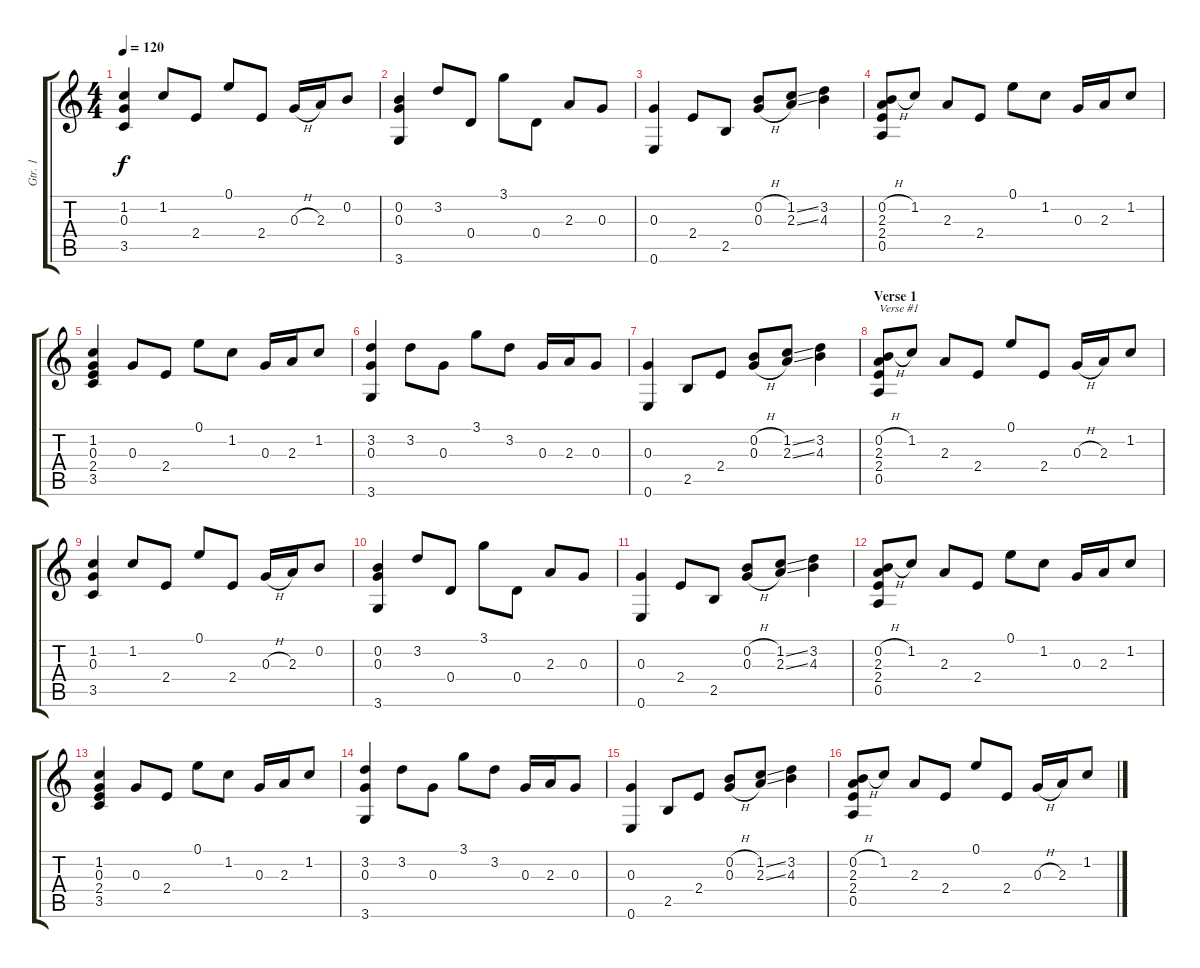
\track ("Gtr. 1" "Gtr. 1") {instrument acousticguitarsteel}
\staff {score tabs}
\tuning (E4 B3 G3 D3 A2 E2) {hide}
\ts (4 4)
\tempo 120
\clef g2
\ks c
(1.2 0.3 3.5).4{dy f} 1.2.8 2.4.8 0.1.8 2.4.8 0.3{h}.16 2.3.16 0.2.8 |
(0.2 0.3 3.6).4 3.2.8 0.4.8 3.1.8 0.4.8 2.3.8 0.3.8 |
(0.3 0.6).4 2.4.8 2.5.8 (0.2{h} 0.3{h}).8 (1.2{ss} 2.3{ss}).8 (3.2 4.3).4 |
(0.2{h} 2.3 2.4 0.5).8 1.2.8 2.3.8 2.4.8 0.1.8 1.2.8 0.3.16 2.3.16 1.2.8 |
(1.2 0.3 2.4 3.5).4 0.3.8 2.4.8 0.1.8 1.2.8 0.3.16 2.3.16 1.2.8 |
(3.2 0.3 3.6).4 3.2.8 0.3.8 3.1.8 3.2.8 0.3.16 2.3.16 0.3.8 |
(0.3 0.6).4 2.5.8 2.4.8 (0.2{h} 0.3{h}).8 (1.2{ss} 2.3{ss}).8 (3.2 4.3).4 |
\section ("" "Verse 1")
(0.2{h} 2.3 2.4 0.5).8{txt "Verse #1"} 1.2.8 2.3.8 2.4.8 0.1.8 2.4.8 0.3{h}.16 2.3.16 1.2.8 |
(1.2 0.3 3.5).4 1.2.8 2.4.8 0.1.8 2.4.8 0.3{h}.16 2.3.16 0.2.8 |
(0.2 0.3 3.6).4 3.2.8 0.4.8 3.1.8 0.4.8 2.3.8 0.3.8 |
(0.3 0.6).4 2.4.8 2.5.8 (0.2{h} 0.3{h}).8 (1.2{ss} 2.3{ss}).8 (3.2 4.3).4 |
(0.2{h} 2.3 2.4 0.5).8 1.2.8 2.3.8 2.4.8 0.1.8 1.2.8 0.3.16 2.3.16 1.2.8 |
(1.2 0.3 2.4 3.5).4 0.3.8 2.4.8 0.1.8 1.2.8 0.3.16 2.3.16 1.2.8 |
(3.2 0.3 3.6).4 3.2.8 0.3.8 3.1.8 3.2.8 0.3.16 2.3.16 0.3.8 |
(0.3 0.6).4 2.5.8 2.4.8 (0.2{h} 0.3{h}).8 (1.2{ss} 2.3{ss}).8 (3.2 4.3).4 |
(0.2{h} 2.3 2.4 0.5).8 1.2.8 2.3.8 2.4.8 0.1.8 2.4.8 0.3{h}.16 2.3.16 1.2.8
